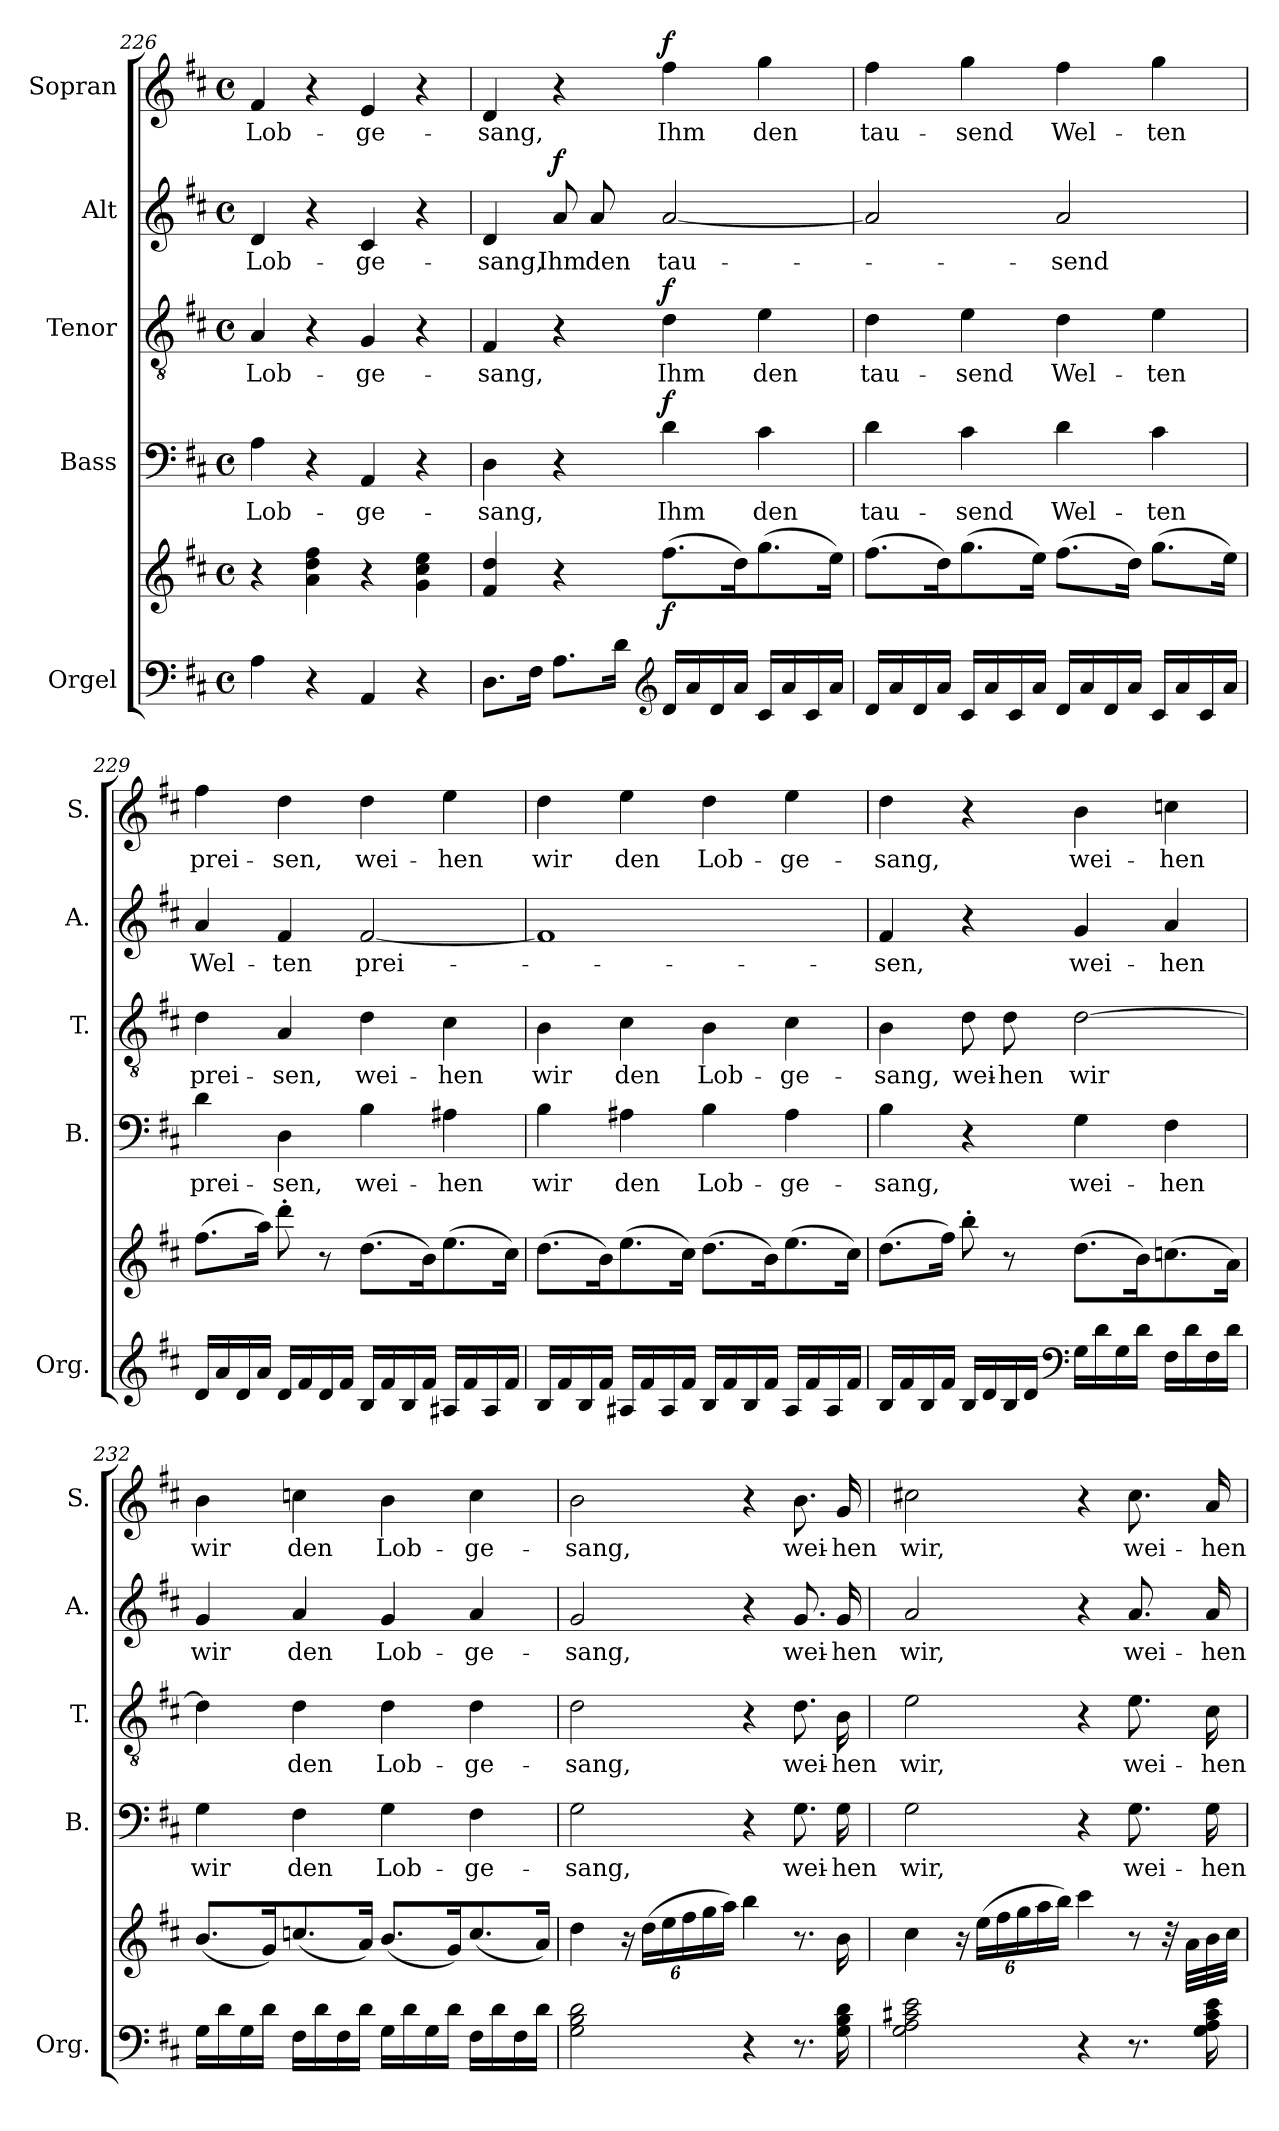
**kern	**kern	**dynam	**kern	**text	**dynam	**kern	**text	**dynam	**kern	**text	**dynam	**kern	**text	**dynam
*part5	*part5	*part5	*part4	*part4	*part4	*part3	*part3	*part3	*part2	*part2	*part2	*part1	*part1	*part1
*staff6	*staff5	*staff5/6	*staff4	*staff4	*staff4	*staff3	*staff3	*staff3	*staff2	*staff2	*staff2	*staff1	*staff1	*staff1
*I"Orgel	*	*	*I"Bass	*	*	*I"Tenor	*	*	*I"Alt	*	*	*I"Sopran	*	*
*I'Org.	*	*	*I'B.	*	*	*I'T.	*	*	*I'A.	*	*	*I'S.	*	*
!!LO:PB:g=z
*clefF4	*clefG2	*	*clefF4	*	*	*clefGv2	*	*	*clefG2	*	*	*clefG2	*	*
*k[f#c#]	*k[f#c#]	*	*k[f#c#]	*	*	*k[f#c#]	*	*	*k[f#c#]	*	*	*k[f#c#]	*	*
*D:	*D:	*	*D:	*	*	*D:	*	*	*D:	*	*	*D:	*	*
*M4/4	*M4/4	*	*M4/4	*	*	*M4/4	*	*	*M4/4	*	*	*M4/4	*	*
*met(c)	*met(c)	*	*met(c)	*	*	*met(c)	*	*	*met(c)	*	*	*met(c)	*	*
=226	=226	=226	=226	=226	=226	=226	=226	=226	=226	=226	=226	=226	=226	=226
!	!	!	!	!LO:LY:b	!	!	!LO:LY:b	!	!	!LO:LY:b	!	!	!LO:LY:b	!
4A\	4r	.	4A\	Lob-	.	4A/	Lob-	.	4d/	Lob-	.	4f#/	Lob-	.
4r	4a\ 4dd\ 4ff#\	.	4r	.	.	4r	.	.	4r	.	.	4r	.	.
!	!	!	!	!LO:LY:b	!	!	!LO:LY:b	!	!	!LO:LY:b	!	!	!LO:LY:b	!
4AA/	4r	.	4AA/	-ge-	.	4G/	-ge-	.	4c#/	-ge-	.	4e/	-ge-	.
4r	4g\ 4cc#\ 4ee\	.	4r	.	.	4r	.	.	4r	.	.	4r	.	.
=227	=227	=227	=227	=227	=227	=227	=227	=227	=227	=227	=227	=227	=227	=227
!	!	!	!	!LO:LY:b	!	!	!LO:LY:b	!	!	!LO:LY:b	!	!	!LO:LY:b	!
8.D\L	4f#/ 4dd/	.	4D\	-sang,	.	4F#/	-sang,	.	4d/	-sang,	.	4d/	-sang,	.
16F#\Jk	.	.	.	.	.	.	.	.	.	.	.	.	.	.
!	!	!	!	!	!	!	!	!	!	!LO:LY:b	!LO:DY:a	!	!	!
8.A\L	4r	.	4r	.	.	4r	.	.	8a/	Ihm	f	4r	.	.
!	!	!	!	!	!	!	!	!	!	!LO:LY:b	!	!	!	!
.	.	.	.	.	.	.	.	.	8a/	den	.	.	.	.
16d\Jk	.	.	.	.	.	.	.	.	.	.	.	.	.	.
*clefG2	*	*	*	*	*	*	*	*	*	*	*	*	*	*
!	!	!LO:DY:b	!	!LO:LY:b	!LO:DY:a	!	!LO:LY:b	!LO:DY:a	!	!LO:LY:b	!	!	!LO:LY:b	!LO:DY:a
16d/LL	(>8.ff#\L	f	4d\	Ihm	f	4d\	Ihm	f	[2a/	tau-	.	4ff#\	Ihm	f
16a/	.	.	.	.	.	.	.	.	.	.	.	.	.	.
16d/	.	.	.	.	.	.	.	.	.	.	.	.	.	.
16a/JJ	16dd\k)	.	.	.	.	.	.	.	.	.	.	.	.	.
!	!	!	!	!LO:LY:b	!	!	!LO:LY:b	!	!	!	!	!	!LO:LY:b	!
16c#/LL	(>8.gg\	.	4c#\	den	.	4e\	den	.	.	.	.	4gg\	den	.
16a/	.	.	.	.	.	.	.	.	.	.	.	.	.	.
16c#/	.	.	.	.	.	.	.	.	.	.	.	.	.	.
16a/JJ	16ee\Jk)	.	.	.	.	.	.	.	.	.	.	.	.	.
=228	=228	=228	=228	=228	=228	=228	=228	=228	=228	=228	=228	=228	=228	=228
!	!	!	!	!LO:LY:b	!	!	!LO:LY:b	!	!	!	!	!	!LO:LY:b	!
16d/LL	(>8.ff#\L	.	4d\	tau-	.	4d\	tau-	.	2a/]	.	.	4ff#\	tau-	.
16a/	.	.	.	.	.	.	.	.	.	.	.	.	.	.
16d/	.	.	.	.	.	.	.	.	.	.	.	.	.	.
16a/JJ	16dd\k)	.	.	.	.	.	.	.	.	.	.	.	.	.
!	!	!	!	!LO:LY:b	!	!	!LO:LY:b	!	!	!	!	!	!LO:LY:b	!
16c#/LL	(>8.gg\	.	4c#\	-send	.	4e\	-send	.	.	.	.	4gg\	-send	.
16a/	.	.	.	.	.	.	.	.	.	.	.	.	.	.
16c#/	.	.	.	.	.	.	.	.	.	.	.	.	.	.
16a/JJ	16ee\Jk)	.	.	.	.	.	.	.	.	.	.	.	.	.
!	!	!	!	!LO:LY:b	!	!	!LO:LY:b	!	!	!LO:LY:b	!	!	!LO:LY:b	!
16d/LL	(>8.ff#\L	.	4d\	Wel-	.	4d\	Wel-	.	2a/	-send	.	4ff#\	Wel-	.
16a/	.	.	.	.	.	.	.	.	.	.	.	.	.	.
16d/	.	.	.	.	.	.	.	.	.	.	.	.	.	.
16a/JJ	16dd\Jk)	.	.	.	.	.	.	.	.	.	.	.	.	.
!	!	!	!	!LO:LY:b	!	!	!LO:LY:b	!	!	!	!	!	!LO:LY:b	!
16c#/LL	(>8.gg\L	.	4c#\	-ten	.	4e\	-ten	.	.	.	.	4gg\	-ten	.
16a/	.	.	.	.	.	.	.	.	.	.	.	.	.	.
16c#/	.	.	.	.	.	.	.	.	.	.	.	.	.	.
16a/JJ	16ee\Jk)	.	.	.	.	.	.	.	.	.	.	.	.	.
=229	=229	=229	=229	=229	=229	=229	=229	=229	=229	=229	=229	=229	=229	=229
!	!	!	!	!LO:LY:b	!	!	!LO:LY:b	!	!	!LO:LY:b	!	!	!LO:LY:b	!
16d/LL	(>8.ff#\L	.	4d\	prei-	.	4d\	prei-	.	4a/	Wel-	.	4ff#\	prei-	.
16a/	.	.	.	.	.	.	.	.	.	.	.	.	.	.
16d/	.	.	.	.	.	.	.	.	.	.	.	.	.	.
16a/JJ	16aa\Jk)	.	.	.	.	.	.	.	.	.	.	.	.	.
!	!	!	!	!LO:LY:b	!	!	!LO:LY:b	!	!	!LO:LY:b	!	!	!LO:LY:b	!
16d/LL	8ddd'>\	.	4D\	-sen,	.	4A/	-sen,	.	4f#/	-ten	.	4dd\	-sen,	.
16f#/	.	.	.	.	.	.	.	.	.	.	.	.	.	.
16d/	8r	.	.	.	.	.	.	.	.	.	.	.	.	.
16f#/JJ	.	.	.	.	.	.	.	.	.	.	.	.	.	.
!	!	!	!	!LO:LY:b	!	!	!LO:LY:b	!	!	!LO:LY:b	!	!	!LO:LY:b	!
16B/LL	(>8.dd\L	.	4B\	wei-	.	4d\	wei-	.	[2f#/	prei-	.	4dd\	wei-	.
16f#/	.	.	.	.	.	.	.	.	.	.	.	.	.	.
16B/	.	.	.	.	.	.	.	.	.	.	.	.	.	.
16f#/JJ	16b\k)	.	.	.	.	.	.	.	.	.	.	.	.	.
!	!	!	!	!LO:LY:b	!	!	!LO:LY:b	!	!	!	!	!	!LO:LY:b	!
16A#X/LL	(>8.ee\	.	4A#X\	-hen	.	4c#\	-hen	.	.	.	.	4ee\	-hen	.
16f#/	.	.	.	.	.	.	.	.	.	.	.	.	.	.
16A#/	.	.	.	.	.	.	.	.	.	.	.	.	.	.
16f#/JJ	16cc#\Jk)	.	.	.	.	.	.	.	.	.	.	.	.	.
!!LO:LB:g=z
=230	=230	=230	=230	=230	=230	=230	=230	=230	=230	=230	=230	=230	=230	=230
!	!	!	!	!LO:LY:b	!	!	!LO:LY:b	!	!	!	!	!	!LO:LY:b	!
16B/LL	(>8.dd\L	.	4B\	wir	.	4B\	wir	.	1f#]	.	.	4dd\	wir	.
16f#/	.	.	.	.	.	.	.	.	.	.	.	.	.	.
16B/	.	.	.	.	.	.	.	.	.	.	.	.	.	.
16f#/JJ	16b\k)	.	.	.	.	.	.	.	.	.	.	.	.	.
!	!	!	!	!LO:LY:b	!	!	!LO:LY:b	!	!	!	!	!	!LO:LY:b	!
16A#X/LL	(>8.ee\	.	4A#X\	den	.	4c#\	den	.	.	.	.	4ee\	den	.
16f#/	.	.	.	.	.	.	.	.	.	.	.	.	.	.
16A#/	.	.	.	.	.	.	.	.	.	.	.	.	.	.
16f#/JJ	16cc#\Jk)	.	.	.	.	.	.	.	.	.	.	.	.	.
!	!	!	!	!LO:LY:b	!	!	!LO:LY:b	!	!	!	!	!	!LO:LY:b	!
16B/LL	(>8.dd\L	.	4B\	Lob-	.	4B\	Lob-	.	.	.	.	4dd\	Lob-	.
16f#/	.	.	.	.	.	.	.	.	.	.	.	.	.	.
16B/	.	.	.	.	.	.	.	.	.	.	.	.	.	.
16f#/JJ	16b\k)	.	.	.	.	.	.	.	.	.	.	.	.	.
!	!	!	!	!LO:LY:b	!	!	!LO:LY:b	!	!	!	!	!	!LO:LY:b	!
16A#/LL	(>8.ee\	.	4A#\	-ge-	.	4c#\	-ge-	.	.	.	.	4ee\	-ge-	.
16f#/	.	.	.	.	.	.	.	.	.	.	.	.	.	.
16A#/	.	.	.	.	.	.	.	.	.	.	.	.	.	.
16f#/JJ	16cc#\Jk)	.	.	.	.	.	.	.	.	.	.	.	.	.
=231	=231	=231	=231	=231	=231	=231	=231	=231	=231	=231	=231	=231	=231	=231
!	!	!	!	!LO:LY:b	!	!	!LO:LY:b	!	!	!LO:LY:b	!	!	!LO:LY:b	!
16B/LL	(>8.dd\L	.	4B\	-sang,	.	4B\	-sang,	.	4f#/	-sen,	.	4dd\	-sang,	.
16f#/	.	.	.	.	.	.	.	.	.	.	.	.	.	.
16B/	.	.	.	.	.	.	.	.	.	.	.	.	.	.
16f#/JJ	16ff#\Jk)	.	.	.	.	.	.	.	.	.	.	.	.	.
!	!	!	!	!	!	!	!LO:LY:b	!	!	!	!	!	!	!
16B/LL	8bb'>\	.	4r	.	.	8d\	wei-	.	4r	.	.	4r	.	.
16d/	.	.	.	.	.	.	.	.	.	.	.	.	.	.
!	!	!	!	!	!	!	!LO:LY:b	!	!	!	!	!	!	!
16B/	8r	.	.	.	.	8d\	-hen	.	.	.	.	.	.	.
16d/JJ	.	.	.	.	.	.	.	.	.	.	.	.	.	.
*clefF4	*	*	*	*	*	*	*	*	*	*	*	*	*	*
!	!	!	!	!LO:LY:b	!	!	!LO:LY:b	!	!	!LO:LY:b	!	!	!LO:LY:b	!
16G\LL	(>8.dd\L	.	4G\	wei-	.	[2d\	wir	.	4g/	wei-	.	4b\	wei-	.
16d\	.	.	.	.	.	.	.	.	.	.	.	.	.	.
16G\	.	.	.	.	.	.	.	.	.	.	.	.	.	.
16d\JJ	16b\k)	.	.	.	.	.	.	.	.	.	.	.	.	.
!	!	!	!	!LO:LY:b	!	!	!	!	!	!LO:LY:b	!	!	!LO:LY:b	!
16F#\LL	(>8.ccn\	.	4F#\	-hen	.	.	.	.	4a/	-hen	.	4ccn\	-hen	.
16d\	.	.	.	.	.	.	.	.	.	.	.	.	.	.
16F#\	.	.	.	.	.	.	.	.	.	.	.	.	.	.
16d\JJ	16a\Jk)	.	.	.	.	.	.	.	.	.	.	.	.	.
=232	=232	=232	=232	=232	=232	=232	=232	=232	=232	=232	=232	=232	=232	=232
!	!	!	!	!LO:LY:b	!	!	!	!	!	!LO:LY:b	!	!	!LO:LY:b	!
16G\LL	(<8.b/L	.	4G\	wir	.	4d\]	.	.	4g/	wir	.	4b\	wir	.
16d\	.	.	.	.	.	.	.	.	.	.	.	.	.	.
16G\	.	.	.	.	.	.	.	.	.	.	.	.	.	.
16d\JJ	16g/k)	.	.	.	.	.	.	.	.	.	.	.	.	.
!	!	!	!	!LO:LY:b	!	!	!LO:LY:b	!	!	!LO:LY:b	!	!	!LO:LY:b	!
16F#\LL	(<8.ccn/	.	4F#\	den	.	4d\	den	.	4a/	den	.	4ccn\	den	.
16d\	.	.	.	.	.	.	.	.	.	.	.	.	.	.
16F#\	.	.	.	.	.	.	.	.	.	.	.	.	.	.
16d\JJ	16a/Jk)	.	.	.	.	.	.	.	.	.	.	.	.	.
!	!	!	!	!LO:LY:b	!	!	!LO:LY:b	!	!	!LO:LY:b	!	!	!LO:LY:b	!
16G\LL	(<8.b/L	.	4G\	Lob-	.	4d\	Lob-	.	4g/	Lob-	.	4b\	Lob-	.
16d\	.	.	.	.	.	.	.	.	.	.	.	.	.	.
16G\	.	.	.	.	.	.	.	.	.	.	.	.	.	.
16d\JJ	16g/k)	.	.	.	.	.	.	.	.	.	.	.	.	.
!	!	!	!	!LO:LY:b	!	!	!LO:LY:b	!	!	!LO:LY:b	!	!	!LO:LY:b	!
16F#\LL	(<8.cc/	.	4F#\	-ge-	.	4d\	-ge-	.	4a/	-ge-	.	4cc\	-ge-	.
16d\	.	.	.	.	.	.	.	.	.	.	.	.	.	.
16F#\	.	.	.	.	.	.	.	.	.	.	.	.	.	.
16d\JJ	16a/Jk)	.	.	.	.	.	.	.	.	.	.	.	.	.
=233	=233	=233	=233	=233	=233	=233	=233	=233	=233	=233	=233	=233	=233	=233
!	!	!	!	!LO:LY:b	!	!	!LO:LY:b	!	!	!LO:LY:b	!	!	!LO:LY:b	!
2G\ 2B\ 2d\	4dd\	.	2G\	-sang,	.	2d\	-sang,	.	2g/	-sang,	.	2b\	-sang,	.
*	*Xbrackettup	*	*	*	*	*	*	*	*	*	*	*	*	*
.	24r	.	.	.	.	.	.	.	.	.	.	.	.	.
.	(>24dd\LL	.	.	.	.	.	.	.	.	.	.	.	.	.
.	24ee\	.	.	.	.	.	.	.	.	.	.	.	.	.
.	24ff#\	.	.	.	.	.	.	.	.	.	.	.	.	.
.	24gg\	.	.	.	.	.	.	.	.	.	.	.	.	.
.	24aa\JJ)	.	.	.	.	.	.	.	.	.	.	.	.	.
4r	4bb\	.	4r	.	.	4r	.	.	4r	.	.	4r	.	.
!	!	!	!	!LO:LY:b	!	!	!LO:LY:b	!	!	!LO:LY:b	!	!	!LO:LY:b	!
8.r	8.r	.	8.G\	wei-	.	8.d\	wei-	.	8.g/	wei-	.	8.b\	wei-	.
!	!	!	!	!LO:LY:b	!	!	!LO:LY:b	!	!	!LO:LY:b	!	!	!LO:LY:b	!
16G\ 16B\ 16d\	16b\	.	16G\	-hen	.	16B\	-hen	.	16g/	-hen	.	16g/	-hen	.
!!LO:PB:g=z
=234	=234	=234	=234	=234	=234	=234	=234	=234	=234	=234	=234	=234	=234	=234
!	!	!	!	!LO:LY:b	!	!	!LO:LY:b	!	!	!LO:LY:b	!	!	!LO:LY:b	!
2G\ 2A\ 2c#X\ 2e\	4cc#\	.	2G\	wir,	.	2e\	wir,	.	2a/	wir,	.	2cc#X\	wir,	.
.	24r	.	.	.	.	.	.	.	.	.	.	.	.	.
.	(>24ee\LL	.	.	.	.	.	.	.	.	.	.	.	.	.
.	24ff#\	.	.	.	.	.	.	.	.	.	.	.	.	.
.	24gg\	.	.	.	.	.	.	.	.	.	.	.	.	.
.	24aa\	.	.	.	.	.	.	.	.	.	.	.	.	.
.	24bb\JJ)	.	.	.	.	.	.	.	.	.	.	.	.	.
4r	4ccc#\	.	4r	.	.	4r	.	.	4r	.	.	4r	.	.
!	!	!	!	!LO:LY:b	!	!	!LO:LY:b	!	!	!LO:LY:b	!	!	!LO:LY:b	!
8.r	8r	.	8.G\	wei-	.	8.e\	wei-	.	8.a/	wei-	.	8.cc#\	wei-	.
.	32r	.	.	.	.	.	.	.	.	.	.	.	.	.
.	32a\LLL	.	.	.	.	.	.	.	.	.	.	.	.	.
!	!	!	!	!LO:LY:b	!	!	!LO:LY:b	!	!	!LO:LY:b	!	!	!LO:LY:b	!
16G\ 16A\ 16c#\ 16e\	32b\	.	16G\	-hen	.	16c#\	-hen	.	16a/	-hen	.	16a/	-hen	.
.	32cc#\JJJ	.	.	.	.	.	.	.	.	.	.	.	.	.
=	=	=	=	=	=	=	=	=	=	=	=	=	=	=
*-	*-	*-	*-	*-	*-	*-	*-	*-	*-	*-	*-	*-	*-	*-
